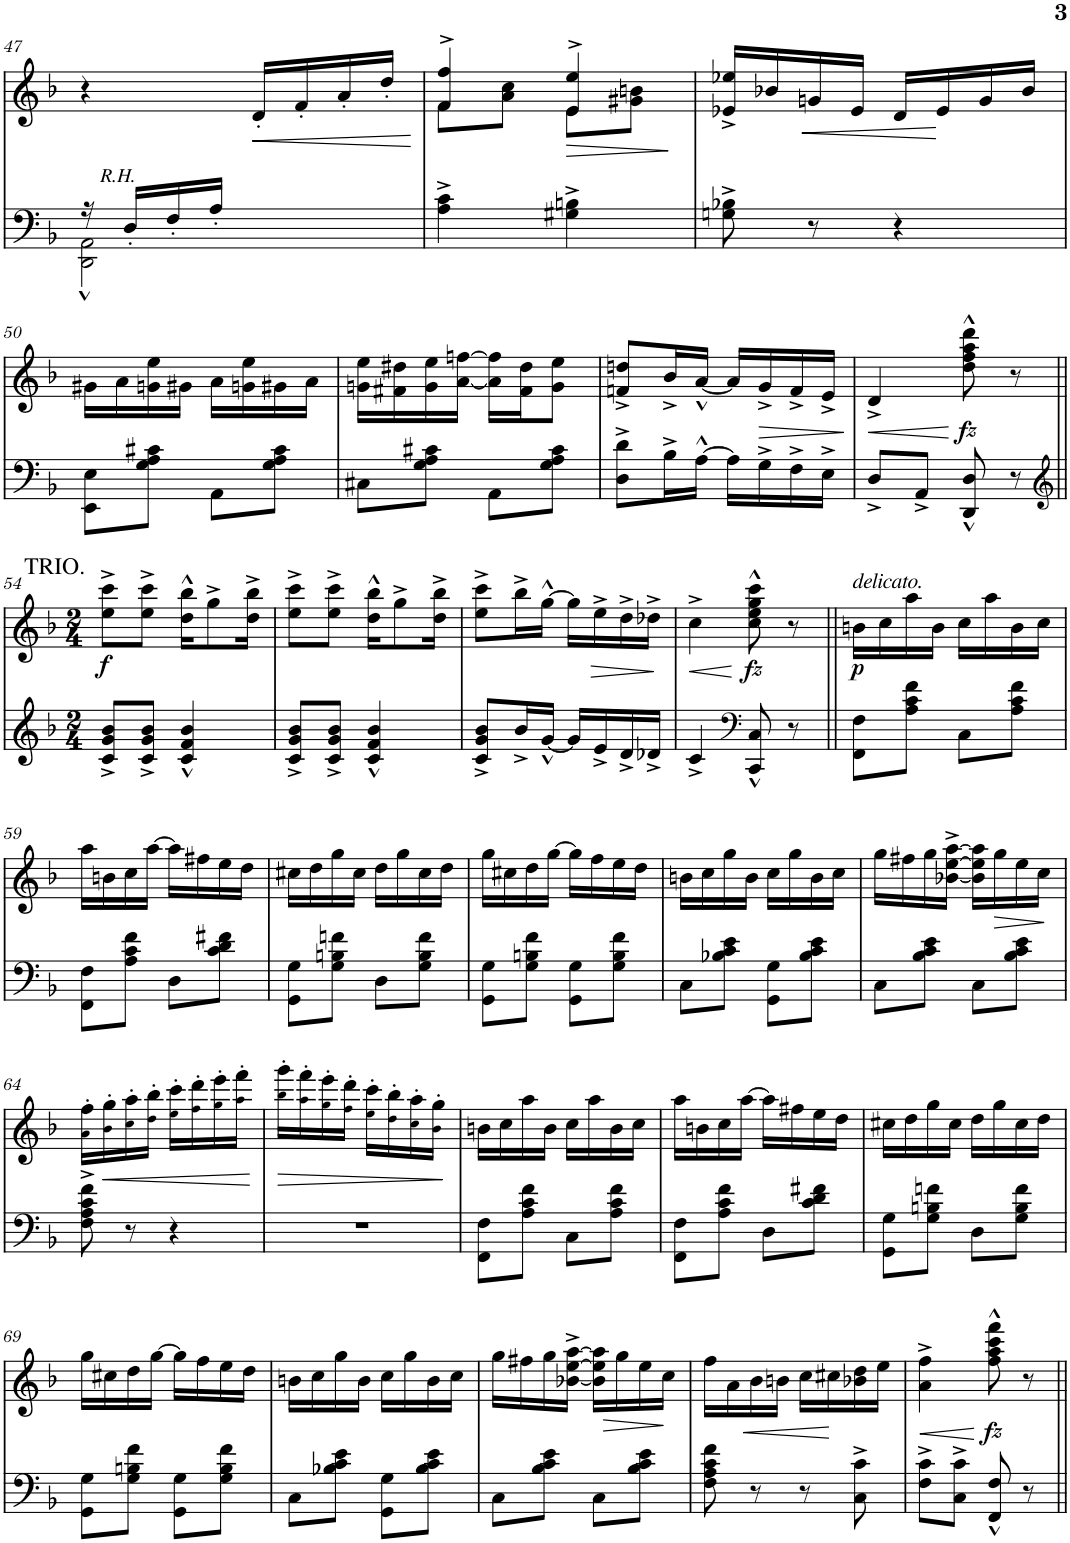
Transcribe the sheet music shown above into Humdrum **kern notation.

**kern	**kern	**dynam
*part2	*part1	*part1
*staff2	*staff1	*staff1
*I"Piano	*I"Piano	*
*I'Pno	*I'Pno	*
!!LO:PB:g=z
*clefF4	*clefG2	*
*k[b-]	*k[b-]	*
*F:	*F:	*
*M2/4	*M2/4	*
=47	=47	=47
*^	*	*
!	!	!LO:TX:b:i:t=R.H.	!
16r	2DD\^^ 2AA\^^	4r	.
16D'</LL	.	.	.
16F'</	.	.	.
16A'</JJ	.	.	.
!	!	!	!LO:HP:b
4ryy	.	16d'/LL	<
.	.	16f'/	.
.	.	16a'/	.
.	.	16dd'/JJ	.
*v	*v	*	*
.	.	[
=48	=48	=48
*	*^	*
4A\^ 4c\^	4f/^ 4ff/^	8f\L	.
.	.	8a\ 8cc\J	.
!	!	!	!LO:HP:b
4G#X\^ 4Bn\^	4e/^ 4ee/^	8e\L	>
.	.	8g#X\ 8bn\J	.
*	*v	*v	*
.	.	]
=49	=49	=49
8Gn\^ 8B-X\^	16e-X/^ 16ee-X/^LL	.
.	16b-X/	.
!	!	!LO:HP:b
8r	16gn/	<
.	16e-/JJ	.
4r	16d/LL	.
.	16e-/	[
.	16g/	.
.	16b-/JJ	.
!!LO:LB:g=z
=50	=50	=50
8EE\ 8E\L	16g#X\LL	.
.	16a\	.
8G\ 8A\ 8c#X\J	16gn\ 16ee\	.
.	16g#X\JJ	.
8AA\L	16a\LL	.
.	16gn\ 16ee\	.
8G\ 8A\ 8c#\J	16g#X\	.
.	16a\JJ	.
=51	=51	=51
8C#X\L	16gn\ 16ee\LL	.
.	16f#X\ 16dd#X\	.
8G\ 8A\ 8c#X\J	16g\ 16ee\	.
.	[16a\ [16ffn\JJ	.
8AA\L	16a\] 16ff\]LL	.
.	16f#\ 16dd#\J	.
8G\ 8A\ 8c#\J	8g\ 8ee\J	.
=52	=52	=52
8D\^ 8d\^L	8fn/^ 8ddn/^L	.
16B-^\L	16b-^/L	.
[16A^^\JJ	[16a^^/JJ	.
16A\LL]	16a/LL]	.
!	!	!LO:HP:b
16G^\	16g^/	>
16F^\	16f^/	.
16E^\JJ	16e^/JJ	.
.	.	]
=53	=53	=53
!	!	!LO:HP:b
8D^/L	4d^/	<
8AA^/J	.	.
!	!	!LO:DY:n=1:b
8DD/^^ 8D/^^	8dd\^^ 8ff\^^ 8aa\^^ 8ddd\^^	[ fz
8r	8r	.
!!LO:LB:g=z
=54||	=54||	=54||
*clefG2	*	*
*M2/4	*M2/4	*
!	!LO:TX:a:t=TRIO.	!
!	!	!LO:DY:b
8c/^ 8g/^ 8b-/^L	8ee\^ 8ccc\^L	f
8c/^ 8g/^ 8b-/^J	8ee\^ 8ccc\^J	.
4c/^^ 4f/^^ 4b-/^^	16dd\^^ 16bb-\^^KL	.
.	8gg^\	.
.	16dd\^ 16bb-\^Jk	.
=55	=55	=55
8c/^ 8g/^ 8b-/^L	8ee\^ 8ccc\^L	.
8c/^ 8g/^ 8b-/^J	8ee\^ 8ccc\^J	.
4c/^^ 4f/^^ 4b-/^^	16dd\^^ 16bb-\^^KL	.
.	8gg^\	.
.	16dd\^ 16bb-\^Jk	.
=56	=56	=56
8c/^ 8g/^ 8b-/^L	8ee\^ 8ccc\^L	.
16b-^/L	16bb-^\L	.
[16g^^/JJ	[16gg^^\JJ	.
16g/LL]	16gg\LL]	.
!	!	!LO:HP:b
16e^/	16ee^\	>
16d^/	16dd^\	.
16d-X^/JJ	16dd-X^\JJ	.
.	.	]
=57	=57	=57
!	!	!LO:HP:b
4c^/	4cc^\	<
*clefF4	*	*
!	!	!LO:DY:n=1:b
8CC/^^ 8C/^^	8cc\^^ 8ee\^^ 8gg\^^ 8ccc\^^	[ fz
8r	8r	.
=58||	=58||	=58||
!	!LO:TX:a:i:t=delicato.	!
!	!	!LO:DY:b
8FF\ 8F\L	16bn\LL	p
.	16cc\	.
8A\ 8c\ 8f\J	16aa\	.
.	16b\JJ	.
8C\L	16cc\LL	.
.	16aa\	.
8A\ 8c\ 8f\J	16b\	.
.	16cc\JJ	.
!!LO:LB:g=z
=59	=59	=59
8FF\ 8F\L	16aa\LL	.
.	16bn\	.
8A\ 8c\ 8f\J	16cc\	.
.	[16aa\JJ	.
8D\L	16aa\LL]	.
.	16ff#X\	.
8c\ 8d\ 8f#X\J	16ee\	.
.	16dd\JJ	.
=60	=60	=60
8GG\ 8G\L	16cc#X\LL	.
.	16dd\	.
8G\ 8Bn\ 8fn\J	16gg\	.
.	16cc#\JJ	.
8D\L	16dd\LL	.
.	16gg\	.
8G\ 8B\ 8f\J	16cc#\	.
.	16dd\JJ	.
=61	=61	=61
8GG\ 8G\L	16gg\LL	.
.	16cc#X\	.
8G\ 8Bn\ 8f\J	16dd\	.
.	[16gg\JJ	.
8GG\ 8G\L	16gg\LL]	.
.	16ff\	.
8G\ 8B\ 8f\J	16ee\	.
.	16dd\JJ	.
=62	=62	=62
8C\L	16bn\LL	.
.	16cc\	.
8B-X\ 8c\ 8e\J	16gg\	.
.	16b\JJ	.
8GG\ 8G\L	16cc\LL	.
.	16gg\	.
8B-\ 8c\ 8e\J	16b\	.
.	16cc\JJ	.
=63	=63	=63
8C\L	16gg\LL	.
.	16ff#X\	.
8B-\ 8c\ 8e\J	16gg\	.
.	[16b-X\^ [16ee\^ [16aa\^JJ	.
8C\L	16b-\] 16ee\] 16aa\]LL	.
!	!	!LO:HP:b
.	16gg\	>
8B-\ 8c\ 8e\J	16ee\	.
.	16cc\JJ	.
.	.	]
!!LO:LB:g=z
=64	=64	=64
8F\^ 8A\^ 8c\^ 8f\^	16a!\' 16ff\'LL	.
!	!	!LO:HP:b
.	16b-!\' 16gg\'	<
8r	16cc!\' 16aa\'	.
.	16dd!\' 16bb-\'JJ	.
4r	16ee!\' 16ccc\'LL	.
.	16ff!\' 16ddd\'	.
.	16gg!\' 16eee\'	.
.	16aa!\' 16fff\'JJ	.
.	.	[
=65	=65	=65
!	!	!LO:HP:b
2r	16bb-!\' 16ggg\'LL	>
.	16aa!\' 16fff\'	.
.	16gg!\' 16eee\'	.
.	16ff!\' 16ddd\'JJ	.
.	16ee!\' 16ccc\'LL	.
.	16dd!\' 16bb-\'	.
.	16cc!\' 16aa\'	.
.	16b-!\' 16gg\'JJ	.
.	.	]
=66	=66	=66
8FF\ 8F\L	16bn\LL	.
.	16cc\	.
8A\ 8c\ 8f\J	16aa\	.
.	16b\JJ	.
8C\L	16cc\LL	.
.	16aa\	.
8A\ 8c\ 8f\J	16b\	.
.	16cc\JJ	.
=67	=67	=67
8FF\ 8F\L	16aa\LL	.
.	16bn\	.
8A\ 8c\ 8f\J	16cc\	.
.	[16aa\JJ	.
8D\L	16aa\LL]	.
.	16ff#X\	.
8c\ 8d\ 8f#X\J	16ee\	.
.	16dd\JJ	.
=68	=68	=68
8GG\ 8G\L	16cc#X\LL	.
.	16dd\	.
8G\ 8Bn\ 8fn\J	16gg\	.
.	16cc#\JJ	.
8D\L	16dd\LL	.
.	16gg\	.
8G\ 8B\ 8f\J	16cc#\	.
.	16dd\JJ	.
!!LO:LB:g=z
=69	=69	=69
8GG\ 8G\L	16gg\LL	.
.	16cc#X\	.
8G\ 8Bn\ 8f\J	16dd\	.
.	[16gg\JJ	.
8GG\ 8G\L	16gg\LL]	.
.	16ff\	.
8G\ 8B\ 8f\J	16ee\	.
.	16dd\JJ	.
=70	=70	=70
8C\L	16bn\LL	.
.	16cc\	.
8B-X\ 8c\ 8e\J	16gg\	.
.	16b\JJ	.
8GG\ 8G\L	16cc\LL	.
.	16gg\	.
8B-\ 8c\ 8e\J	16b\	.
.	16cc\JJ	.
=71	=71	=71
8C\L	16gg\LL	.
.	16ff#X\	.
8B-\ 8c\ 8e\J	16gg\	.
.	[16b-X\^ [16ee\^ [16aa\^JJ	.
8C\L	16b-\] 16ee\] 16aa\]LL	.
!	!	!LO:HP:b
.	16gg\	>
8B-\ 8c\ 8e\J	16ee\	.
.	16cc\JJ	.
.	.	]
=72	=72	=72
8F\ 8A\ 8c\ 8f\	16ff\LL	.
.	16a\	.
!	!	!LO:HP:b
8r	16b-\	<
.	16bn\JJ	.
8r	16cc\LL	.
.	16cc#X\	.
8C\^ 8c\^	16b-X\ 16dd\	[
.	16ee\JJ	.
=73	=73	=73
!	!	!LO:HP:b
8F\^ 8c\^L	4a\^ 4ff\^	<
8C\^ 8c\^J	.	.
!	!	!LO:DY:n=1:b
8FF/^^ 8F/^^	8ff\^^ 8aa\^^ 8ccc\^^ 8fff\^^	[ fz
8r	8r	.
=||	=||	=||
*-	*-	*-
